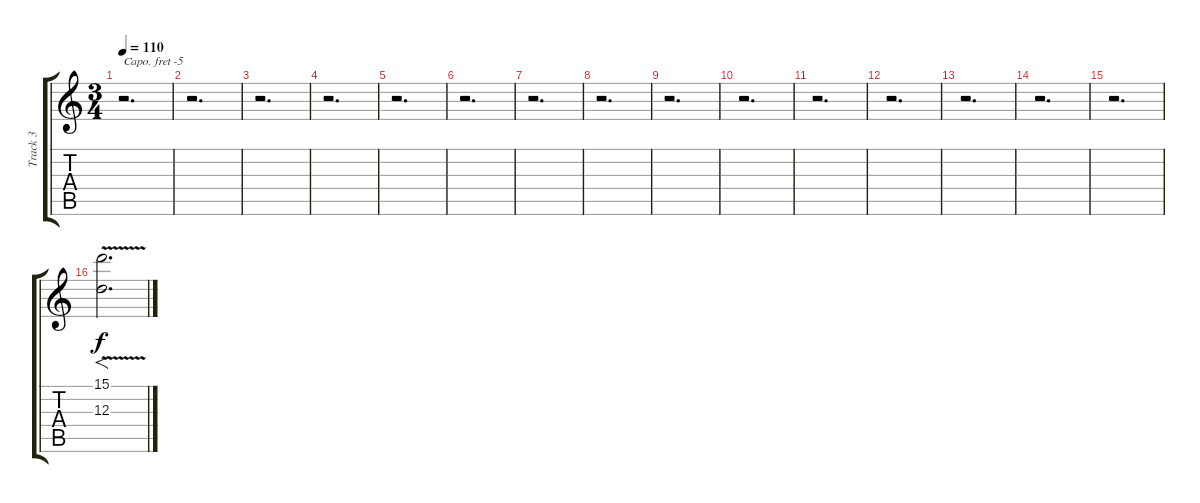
\track ("Track 3" "Track 3") {instrument distortionguitar}
\staff {score tabs}
\capo -5
\tuning (E4 B3 G3 D3 A2 E2) {hide}
\ts (3 4)
\tempo 110
\clef g2
\ks c
r.2{d dy f} |
r.2{d} |
r.2{d} |
r.2{d} |
r.2{d} |
r.2{d} |
r.2{d} |
r.2{d} |
r.2{d} |
r.2{d} |
r.2{d} |
r.2{d} |
r.2{d} |
r.2{d} |
r.2{d} |
(15.1{v} 12.3{v}).2{f d}
